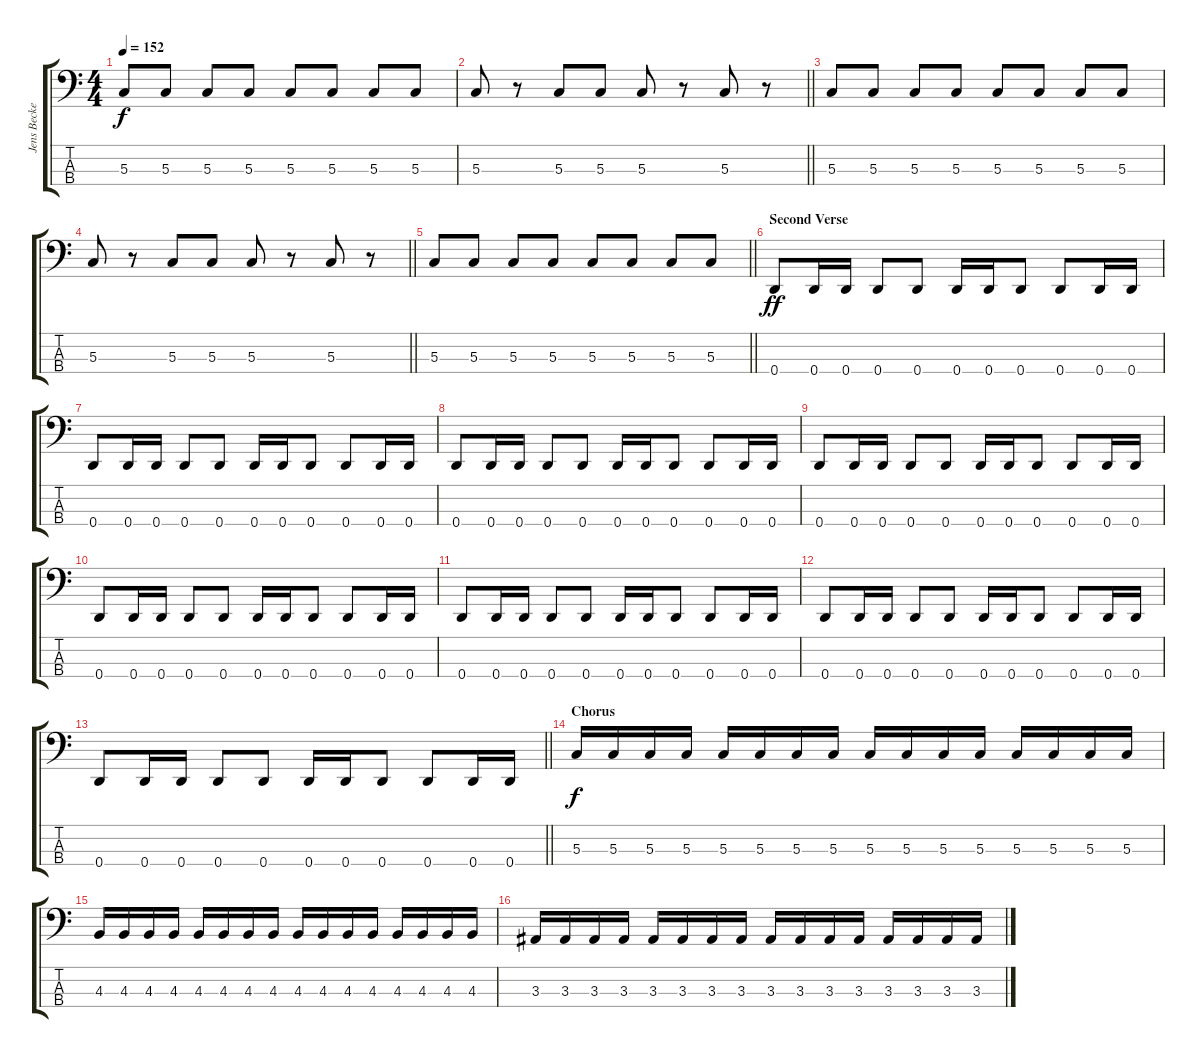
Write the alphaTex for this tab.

\track ("Jens Becker" "Jens Becke") {instrument electricbasspick}
\staff {score tabs}
\tuning (F2 C2 G1 D1) {hide}
\ts (4 4)
\tempo 152
\clef f4
\ks c
5.3.8{dy f} 5.3.8 5.3.8 5.3.8 5.3.8 5.3.8 5.3.8 5.3.8 |
\barLineRight lightlight
5.3.8 r.8 5.3.8 5.3.8 5.3.8 r.8 5.3.8 r.8 |
5.3.8 5.3.8 5.3.8 5.3.8 5.3.8 5.3.8 5.3.8 5.3.8 |
\barLineRight lightlight
5.3.8 r.8 5.3.8 5.3.8 5.3.8 r.8 5.3.8 r.8 |
\barLineRight lightlight
5.3.8 5.3.8 5.3.8 5.3.8 5.3.8 5.3.8 5.3.8 5.3.8 |
\section ("" "Second Verse")
0.4.8{dy ff} 0.4.16 0.4.16 0.4.8 0.4.8 0.4.16 0.4.16 0.4.8 0.4.8 0.4.16 0.4.16 |
0.4.8 0.4.16 0.4.16 0.4.8 0.4.8 0.4.16 0.4.16 0.4.8 0.4.8 0.4.16 0.4.16 |
0.4.8 0.4.16 0.4.16 0.4.8 0.4.8 0.4.16 0.4.16 0.4.8 0.4.8 0.4.16 0.4.16 |
0.4.8 0.4.16 0.4.16 0.4.8 0.4.8 0.4.16 0.4.16 0.4.8 0.4.8 0.4.16 0.4.16 |
0.4.8 0.4.16 0.4.16 0.4.8 0.4.8 0.4.16 0.4.16 0.4.8 0.4.8 0.4.16 0.4.16 |
0.4.8 0.4.16 0.4.16 0.4.8 0.4.8 0.4.16 0.4.16 0.4.8 0.4.8 0.4.16 0.4.16 |
0.4.8 0.4.16 0.4.16 0.4.8 0.4.8 0.4.16 0.4.16 0.4.8 0.4.8 0.4.16 0.4.16 |
\barLineRight lightlight
0.4.8 0.4.16 0.4.16 0.4.8 0.4.8 0.4.16 0.4.16 0.4.8 0.4.8 0.4.16 0.4.16 |
\section ("" "Chorus")
5.3.16{dy f} 5.3.16 5.3.16 5.3.16 5.3.16 5.3.16 5.3.16 5.3.16 5.3.16 5.3.16 5.3.16 5.3.16 5.3.16 5.3.16 5.3.16 5.3.16 |
4.3.16 4.3.16 4.3.16 4.3.16 4.3.16 4.3.16 4.3.16 4.3.16 4.3.16 4.3.16 4.3.16 4.3.16 4.3.16 4.3.16 4.3.16 4.3.16 |
3.3.16 3.3.16 3.3.16 3.3.16 3.3.16 3.3.16 3.3.16 3.3.16 3.3.16 3.3.16 3.3.16 3.3.16 3.3.16 3.3.16 3.3.16 3.3.16
